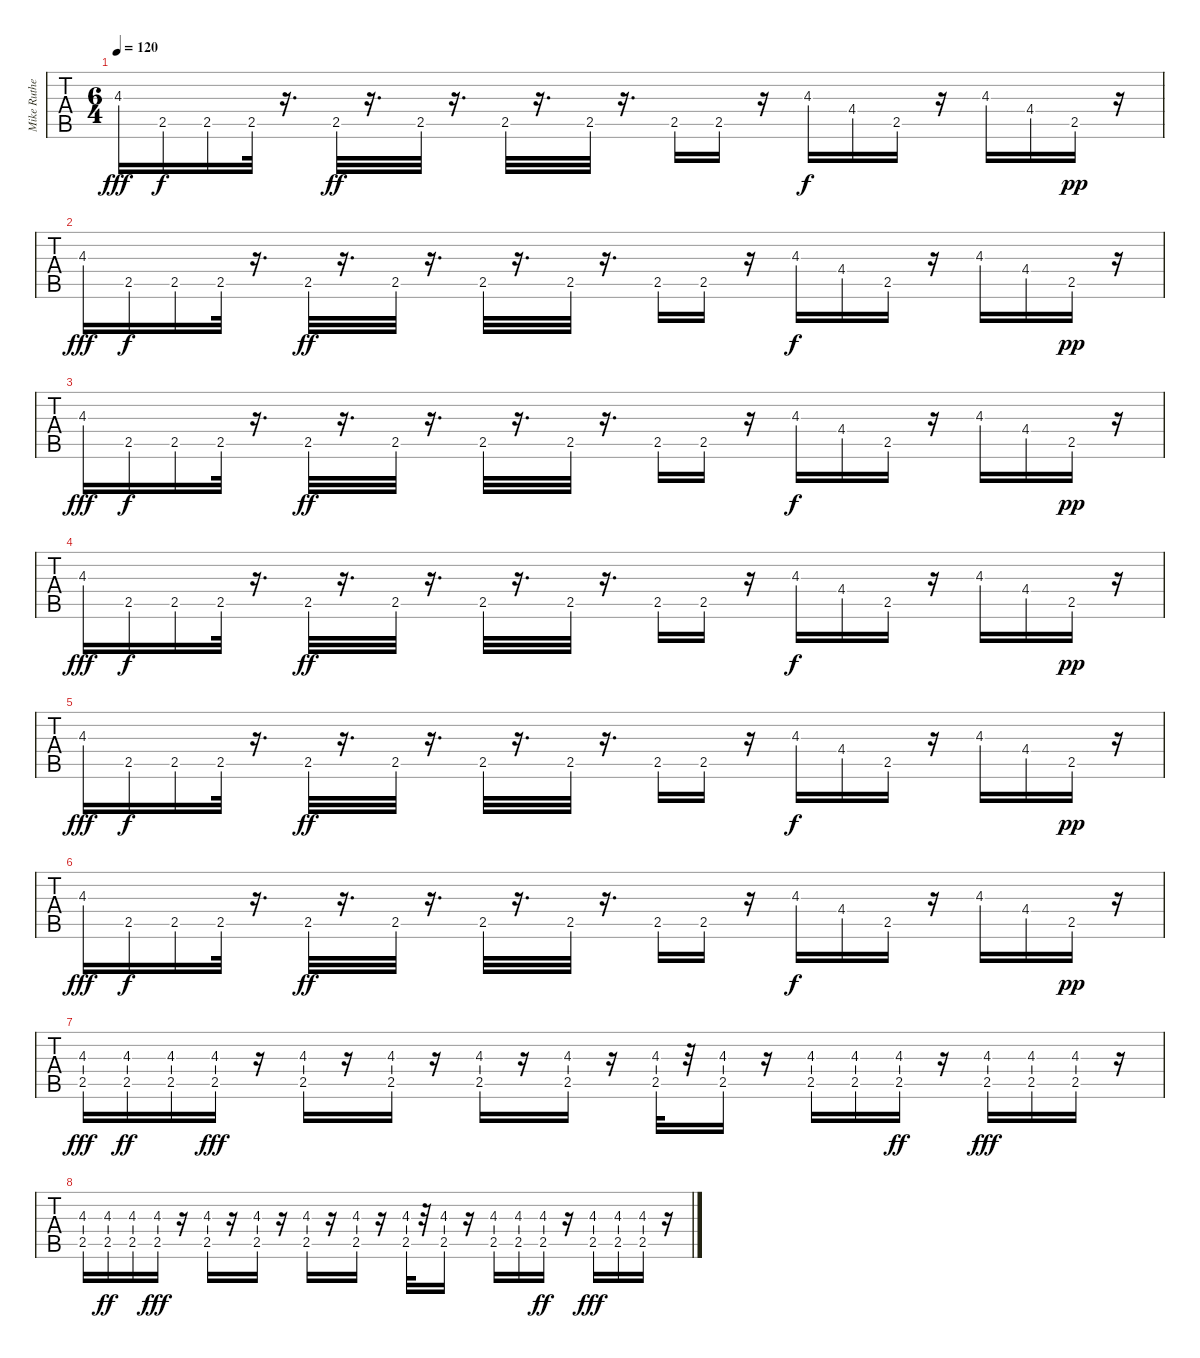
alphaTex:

\track ("Mike Rutherford" "Mike Ruthe") {solo instrument electricbasspick}
\staff {tabs}
\tuning (C3 G2 D2 A1 E1 B0) {hide}
\ts (6 4)
\tempo 120
\clef f4
\ks c
4.3.16{dy fff} 2.5.16{dy f} 2.5.16 2.5.32 r.16{d} 2.5.32{dy ff} r.16{d} 2.5.32 r.16{d} 2.5.32 r.16{d} 2.5.32 r.16{d} 2.5.16 2.5.16 r.16 4.3.16{dy f} 4.4.16 2.5.16 r.16 4.3.16 4.4.16 2.5.16{dy pp} r.16 |
4.3.16{dy fff} 2.5.16{dy f} 2.5.16 2.5.32 r.16{d} 2.5.32{dy ff} r.16{d} 2.5.32 r.16{d} 2.5.32 r.16{d} 2.5.32 r.16{d} 2.5.16 2.5.16 r.16 4.3.16{dy f} 4.4.16 2.5.16 r.16 4.3.16 4.4.16 2.5.16{dy pp} r.16 |
4.3.16{dy fff} 2.5.16{dy f} 2.5.16 2.5.32 r.16{d} 2.5.32{dy ff} r.16{d} 2.5.32 r.16{d} 2.5.32 r.16{d} 2.5.32 r.16{d} 2.5.16 2.5.16 r.16 4.3.16{dy f} 4.4.16 2.5.16 r.16 4.3.16 4.4.16 2.5.16{dy pp} r.16 |
4.3.16{dy fff} 2.5.16{dy f} 2.5.16 2.5.32 r.16{d} 2.5.32{dy ff} r.16{d} 2.5.32 r.16{d} 2.5.32 r.16{d} 2.5.32 r.16{d} 2.5.16 2.5.16 r.16 4.3.16{dy f} 4.4.16 2.5.16 r.16 4.3.16 4.4.16 2.5.16{dy pp} r.16 |
4.3.16{dy fff} 2.5.16{dy f} 2.5.16 2.5.32 r.16{d} 2.5.32{dy ff} r.16{d} 2.5.32 r.16{d} 2.5.32 r.16{d} 2.5.32 r.16{d} 2.5.16 2.5.16 r.16 4.3.16{dy f} 4.4.16 2.5.16 r.16 4.3.16 4.4.16 2.5.16{dy pp} r.16 |
4.3.16{dy fff} 2.5.16{dy f} 2.5.16 2.5.32 r.16{d} 2.5.32{dy ff} r.16{d} 2.5.32 r.16{d} 2.5.32 r.16{d} 2.5.32 r.16{d} 2.5.16 2.5.16 r.16 4.3.16{dy f} 4.4.16 2.5.16 r.16 4.3.16 4.4.16 2.5.16{dy pp} r.16 |
(4.3 2.5).16{dy fff} (4.3 2.5).16{dy ff} (4.3 2.5).16 (4.3 2.5).16{dy fff} r.16 (4.3 2.5).16 r.16 (4.3 2.5).16 r.16 (4.3 2.5).16 r.16 (4.3 2.5).16 r.16 (4.3 2.5).32 r.32 (4.3 2.5).16 r.16 (4.3 2.5).16 (4.3 2.5).16 (4.3 2.5).16{dy ff} r.16 (4.3 2.5).16{dy fff} (4.3 2.5).16 (4.3 2.5).16 r.16 |
(4.3 2.5).16 (4.3 2.5).16{dy ff} (4.3 2.5).16 (4.3 2.5).16{dy fff} r.16 (4.3 2.5).16 r.16 (4.3 2.5).16 r.16 (4.3 2.5).16 r.16 (4.3 2.5).16 r.16 (4.3 2.5).32 r.32 (4.3 2.5).16 r.16 (4.3 2.5).16 (4.3 2.5).16 (4.3 2.5).16{dy ff} r.16 (4.3 2.5).16{dy fff} (4.3 2.5).16 (4.3 2.5).16 r.16
